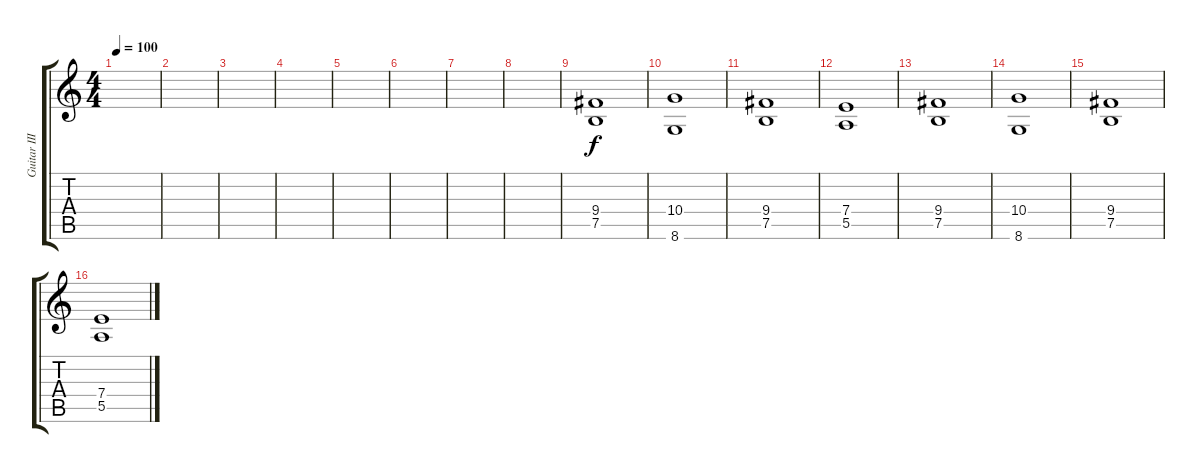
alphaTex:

\track ("Guitar III (dist.)" "Guitar III") {instrument overdrivenguitar}
\staff {score tabs}
\tuning (B3 Gb3 D3 A2 E2 B1) {hide}
\ts (4 4)
\tempo 100
\clef g2
\ks c
|
|
|
|
|
|
|
|
(9.4 7.5).1 |
(10.4 8.6).1 |
(9.4 7.5).1 |
(7.4 5.5).1 |
(9.4 7.5).1 |
(10.4 8.6).1 |
(9.4 7.5).1 |
(7.4 5.5).1
